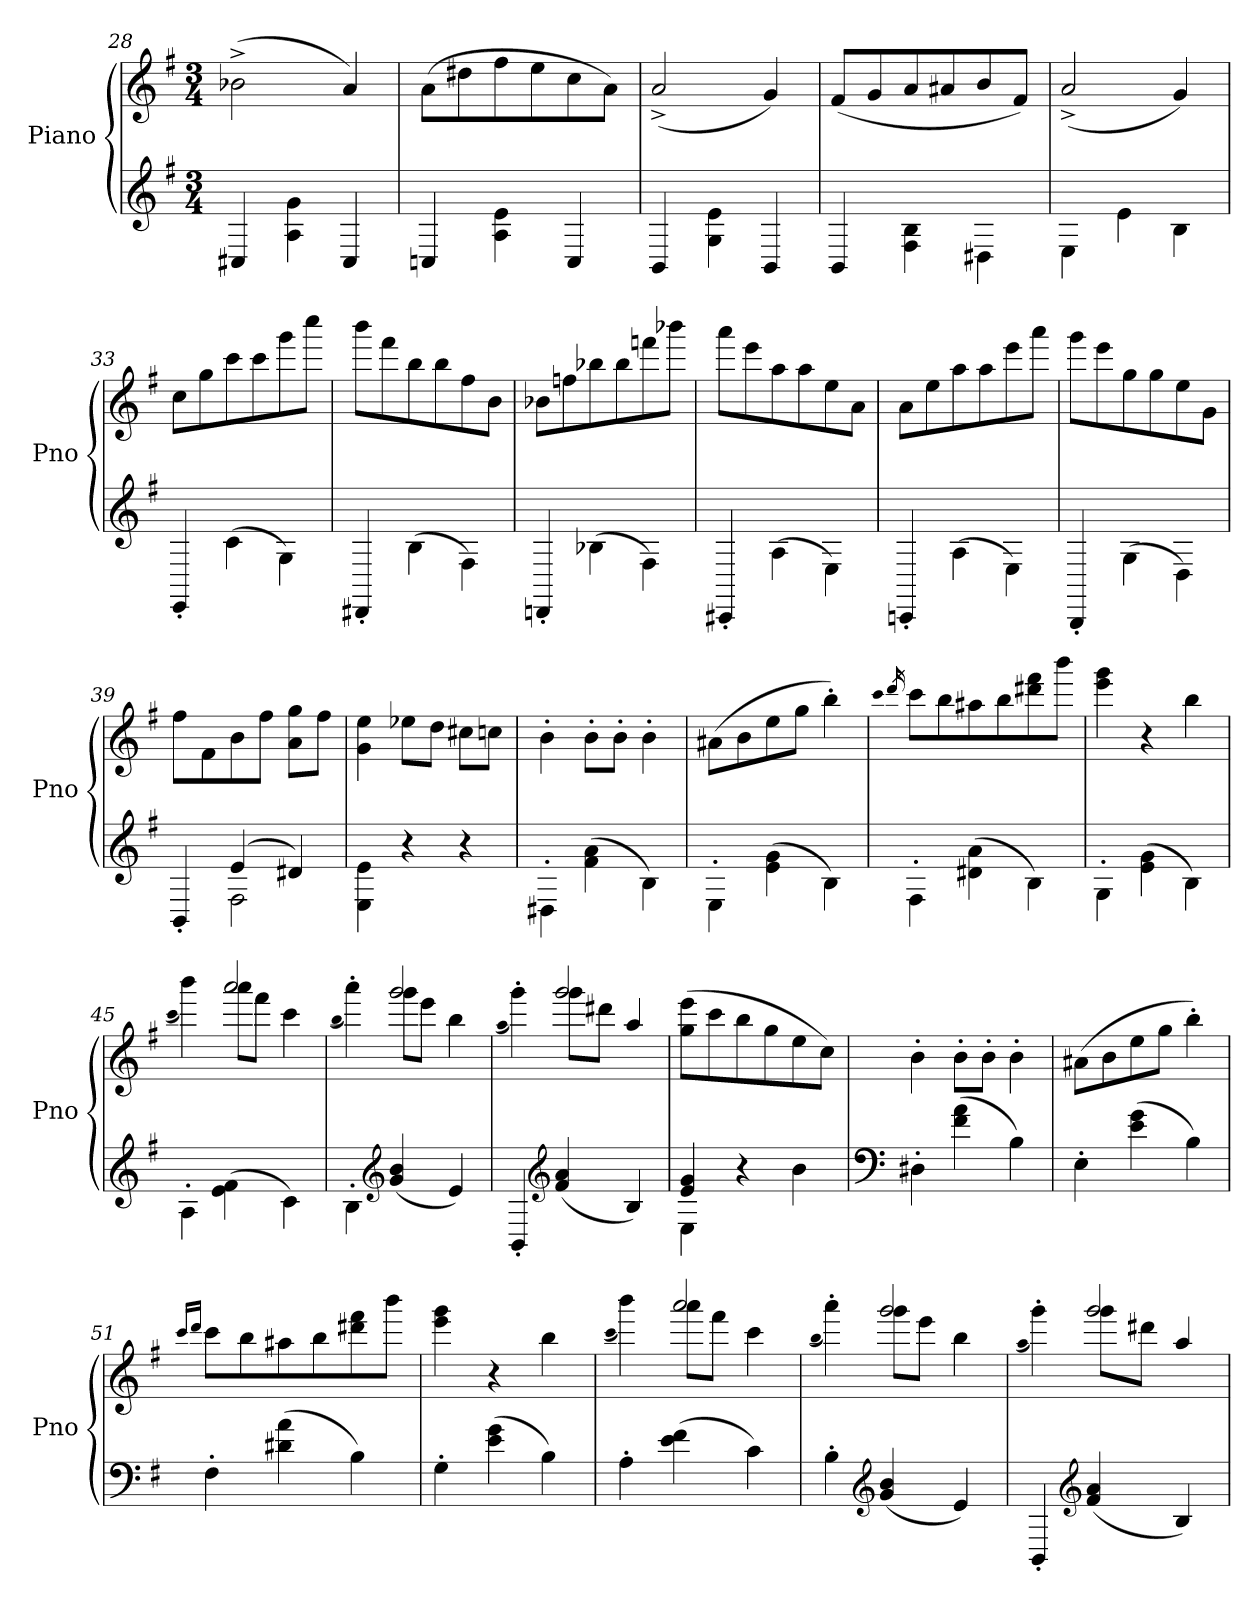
**kern	**kern
*part1	*part1
*staff2	*staff1
*I"Piano	*
*I'Pno	*
*clefG2	*clefG2
*k[f#]	*k[f#]
*M3/4	*M3/4
=28	=28
4C#X/	(2b-X^\
4A\ 4g\	.
4C#/	4a/)
=29	=29
4Cn/	(8a\L
.	8dd#X\
4A\ 4e\	8ff#\
.	8ee\
4C/	8cc\
.	8a\J)
=30	=30
4BB/	(2a^/
4G\ 4e\	.
4BB/	4g/)
=31	=31
4BB/	(8f#/L
.	8g/
4F#\ 4B\	8a/
.	8a#X/
4D#X\	8b/
.	8f#/J)
=32	=32
4E\	(2a^/
4e\	.
4B\	4g/)
=33	=33
4EE'/	8cc\L
.	8gg\
(4c\	8ccc\
.	8ccc\
4G\)	8ggg\
.	8cccc\J
=34	=34
4DD#X'/	8bbb\L
.	8fff#\
(4B\	8bb\
.	8bb\
4F#\)	8ff#\
.	8b\J
=35	=35
4DDn'/	8b-X\L
.	8ffn\
(4B-X\	8bb-X\
.	8bb-\
4F#\)	8fffn\
.	8bbb-X\J
=36	=36
4CC#X'/	8aaa\L
.	8eee\
(4A\	8aa\
.	8aa\
4E\)	8ee\
.	8a\J
=37	=37
4CCn'/	8a\L
.	8ee\
(4A\	8aa\
.	8aa\
4E\)	8eee\
.	8aaa\J
=38	=38
4BBB'/	8ggg\L
.	8eee\
(4G\	8gg\
.	8gg\
4D\)	8ee\
.	8g\J
=39	=39
*^	*
4BB'/	4ryy	8ff#\L
.	.	8f#\
(4e/	2F#\	8b\
.	.	8ff#\J
4d#X/)	.	8a\ 8gg\L
.	.	8ff#\J
*v	*v	*
=40	=40
4E\ 4e\	4g\ 4ee\
4r	8ee-X\L
.	8dd\J
4r	8cc#X\L
.	8ccn\J
=41	=41
4D#X'\	4b'\
(4f#\ 4a\	8b'\L
.	8b'\J
4B\)	4b'\
=42	=42
4E'\	(8a#X\L
.	8b\
(4e\ 4g\	8ee\
.	8gg\J
4B\)	4bb'\)
=43	=43
.	qccc
.	16qddd/JJ
4F#'\	8ccc\L
.	8bb\
(4d#X\ 4a\	8aa#X\
.	8bb\
4B\)	8ddd#X\ 8fff#\
.	8bbb\J
=44	=44
4G'\	4eee\ 4ggg\
(4e\ 4g\	4r
4B\)	4bb\
=45	=45
.	(qccc
*	*^
4A'\	4bbb\)	4ryy
(4e\ 4f#\	2aaa/	8aaa\L
.	.	8fff#\J
4c\)	.	4ccc\
=46	=46	=46
.	(qbb	.
4B'\	4aaa'\)	4ryy
*clefG2	*	*
(4g/ 4b/	2ggg/	8ggg\L
.	.	8eee\J
4e/)	.	4bb\
=47	=47	=47
.	(qaa	.
4BB'/	4ggg'\)	4ryy
*clefG2	*	*
(4f#/ 4a/	2ggg/	8ggg\L
.	.	8ddd#X\J
4B/)	.	4aa/
*	*v	*v
=48	=48
*^	*
4e/ 4g/	4E	(8gg\ 8eee\L
.	.	8ccc\
4r	2ryy	8bb\
.	.	8gg\
4b\	.	8ee\
.	.	8cc\J)
*v	*v	*
=49	=49
*clefF4	*
4D#X'\	4b'\
(4f#\ 4a\	8b'\L
.	8b'\J
4B\)	4b'\
=50	=50
4E'\	(8a#X\L
.	8b\
(4e\ 4g\	8ee\
.	8gg\J
4B\)	4bb'\)
=51	=51
.	16qccc/LL
.	16qddd/JJ
4F#'\	8ccc\L
.	8bb\
(4d#X\ 4a\	8aa#X\
.	8bb\
4B\)	8ddd#X\ 8fff#\
.	8bbb\J
=52	=52
4G'\	4eee\ 4ggg\
(4e\ 4g\	4r
4B\)	4bb\
=53	=53
.	(qccc
*	*^
4A'\	4bbb\)	4ryy
(4e\ 4f#\	2aaa/	8aaa\L
.	.	8fff#\J
4c\)	.	4ccc\
=54	=54	=54
.	(qbb	.
4B'\	4aaa'\)	4ryy
*clefG2	*	*
(4g/ 4b/	2ggg/	8ggg\L
.	.	8eee\J
4e/)	.	4bb\
=55	=55	=55
.	(qaa	.
4BB'/	4ggg'\)	4ryy
*clefG2	*	*
(4f#/ 4a/	2ggg/	8ggg\L
.	.	8ddd#X\J
4B/)	.	4aa/
*	*v	*v
=	=
*-	*-
